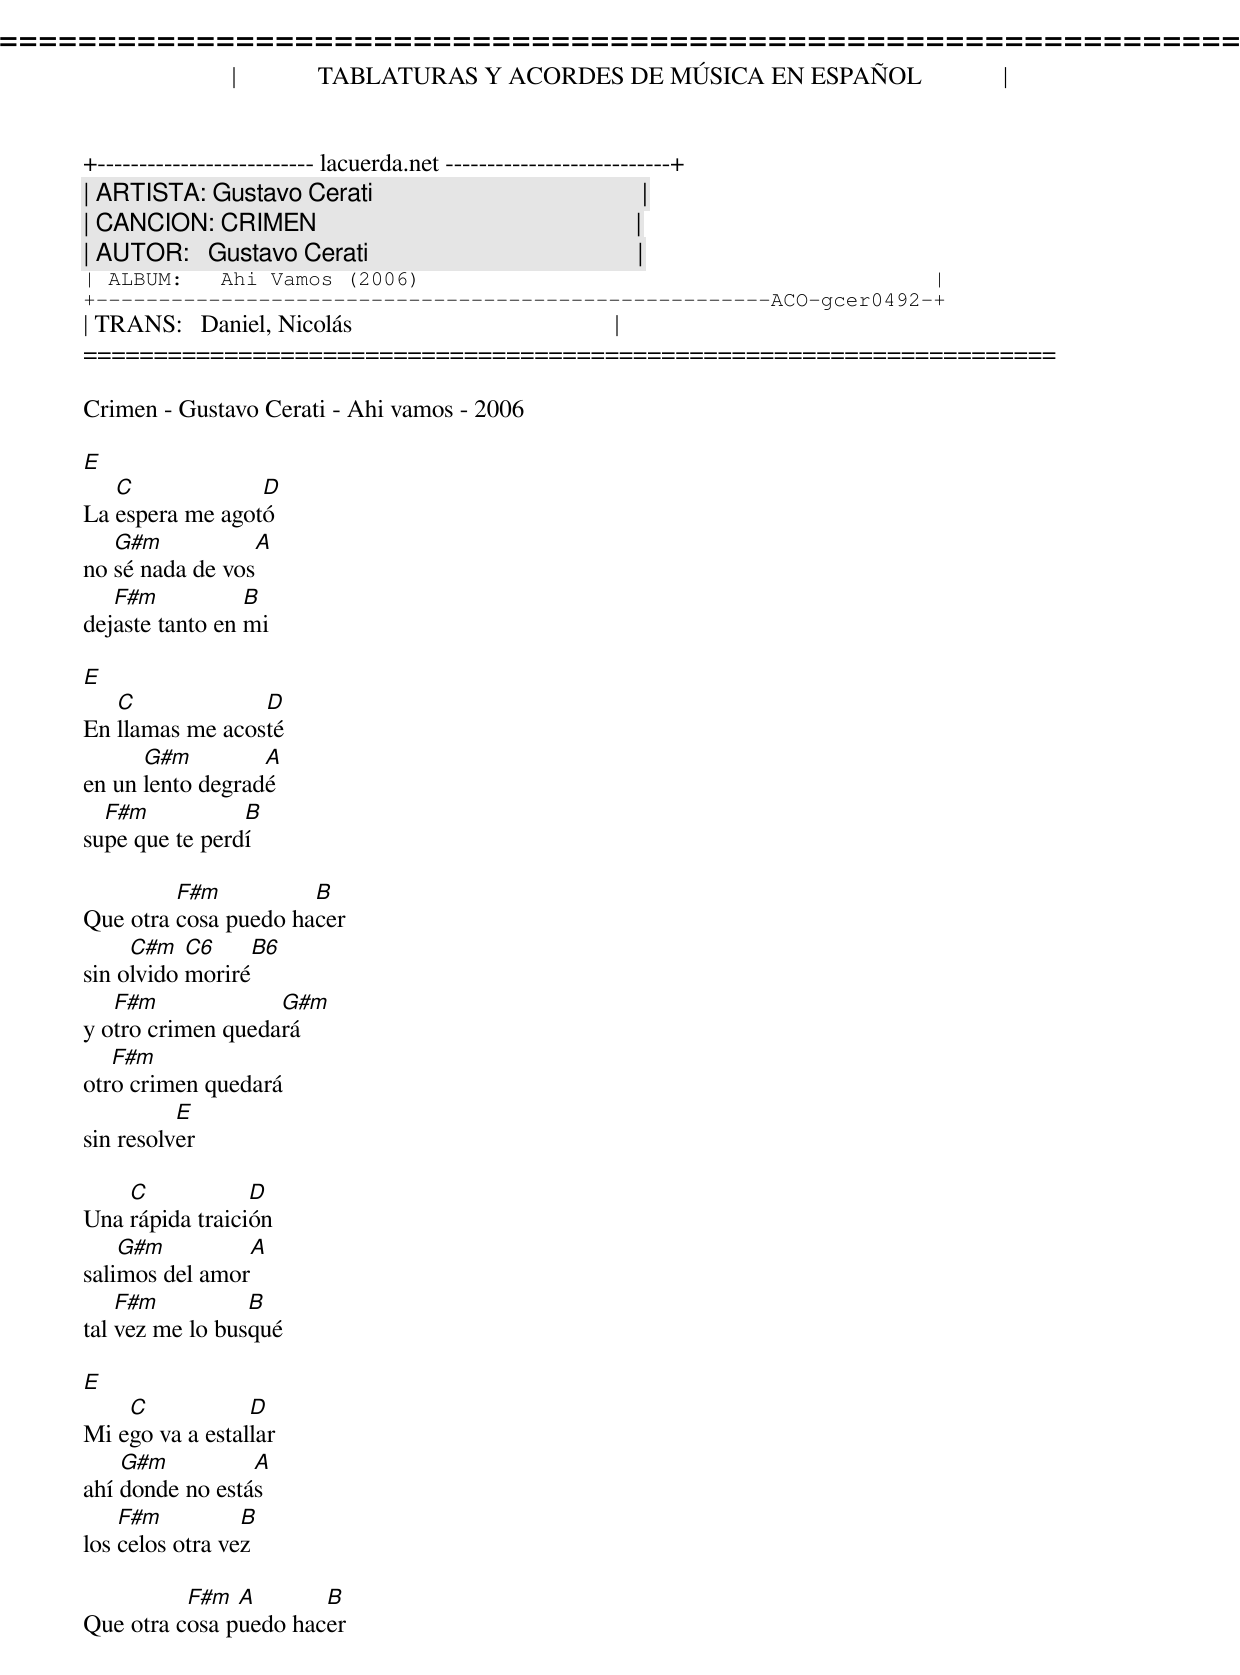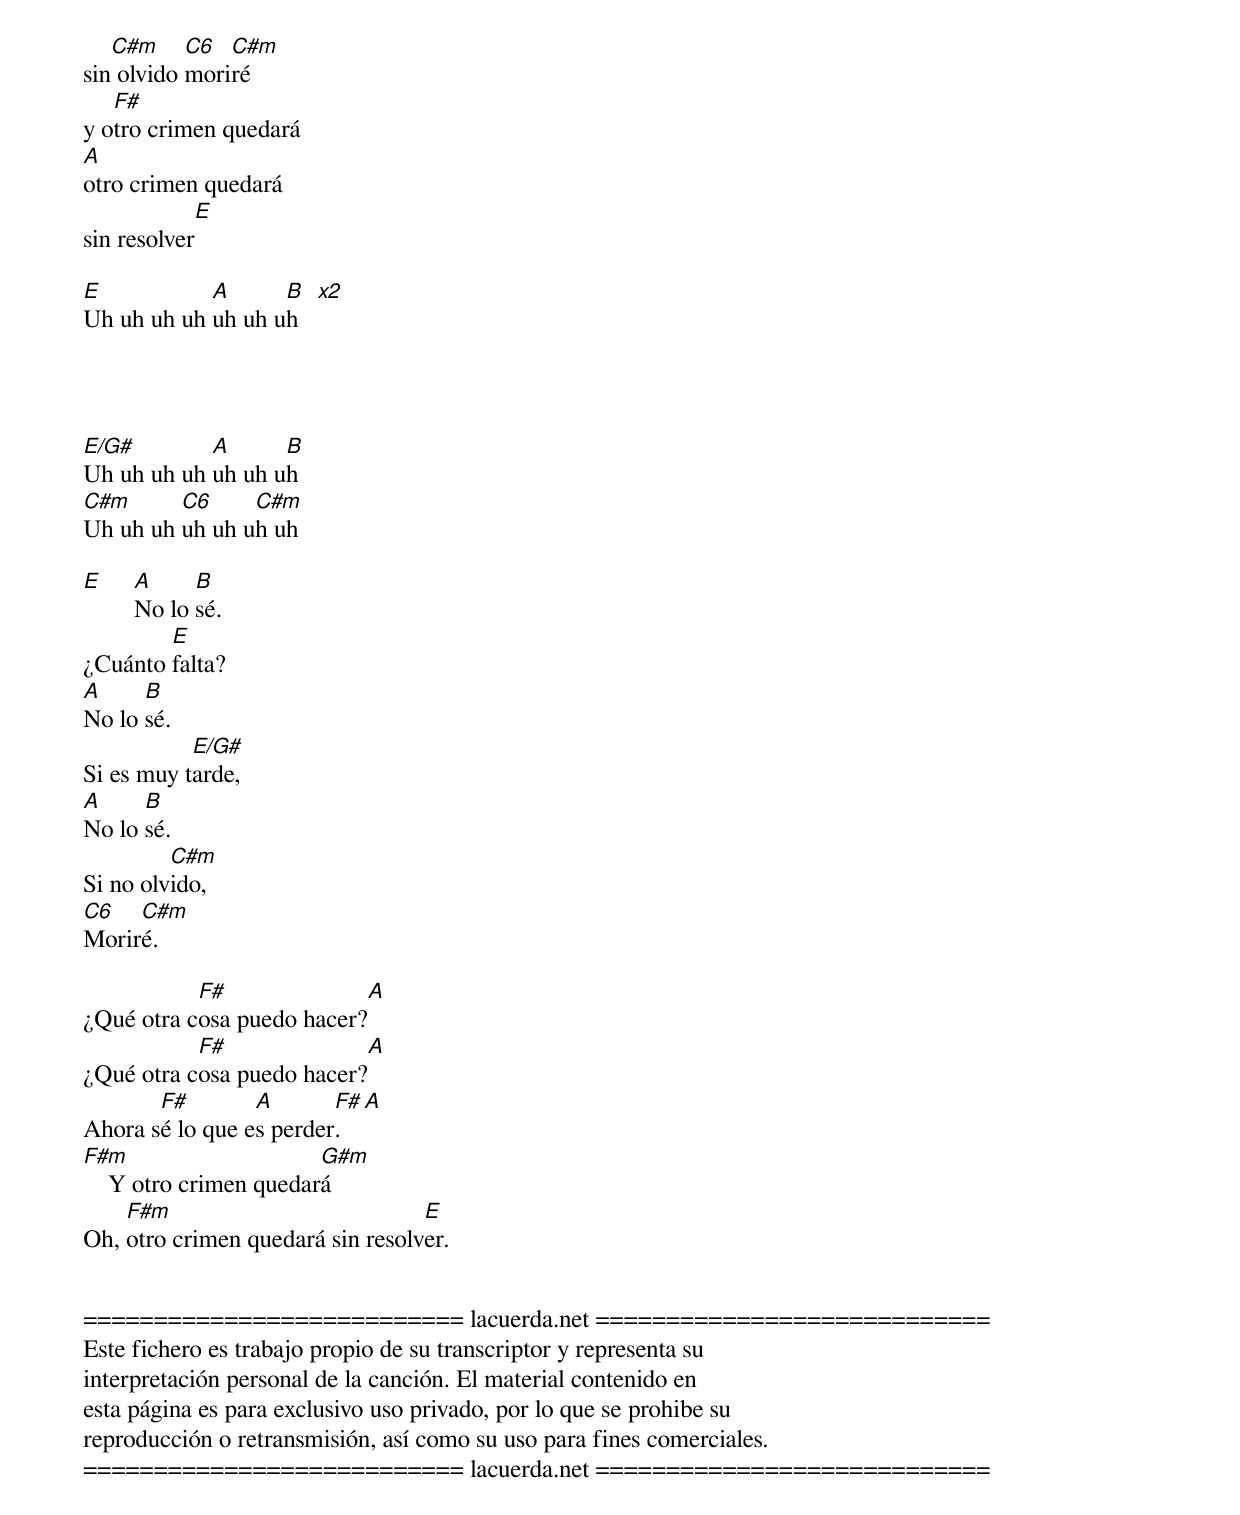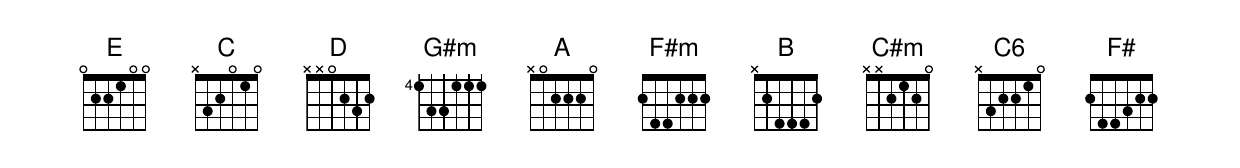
=====================================================================
|             TABLATURAS Y ACORDES DE MÚSICA EN ESPAÑOL             |
+-------------------------- lacuerda.net ---------------------------+
| ARTISTA: Gustavo Cerati                                           |
| CANCION: CRIMEN                                                   |
| AUTOR:   Gustavo Cerati                                           |
| ALBUM:   Ahi Vamos (2006)                                         |
+------------------------------------------------------ACO-gcer0492-+
| TRANS:   Daniel, Nicolás                                          |
=====================================================================

Crimen - Gustavo Cerati - Ahi vamos - 2006

E
   C             D
La espera me agotó
   G#m           A
no sé nada de vos
   F#m           B
dejaste tanto en mi

E
   C             D
En llamas me acosté
      G#m         A
en un lento degradé
  F#m           B
supe que te perdí

         F#m          B
Que otra cosa puedo hacer
     C#m   C6     B6
sin olvido moriré
   F#m             G#m
y otro crimen quedará
   F#m
otro crimen quedará
          E
sin resolver

    C            D
Una rápida traición
    G#m          A
salimos del amor
    F#m          B
tal vez me lo busqué

E
    C            D
Mi ego va a estallar
    G#m          A
ahí donde no estás
    F#m          B
los celos otra vez

          F#m  A       B
Que otra cosa puedo hacer
   C#m     C6  C#m
sin olvido moriré
   F#
y otro crimen quedará
A
otro crimen quedará
             E
sin resolver

E           A      B
Uh uh uh uh uh uh uh   [x2]




E/G#        A      B
Uh uh uh uh uh uh uh
C#m      C6     C#m
Uh uh uh uh uh uh uh

E    A     B
     No lo sé.
        E
¿Cuánto falta?
A     B
No lo sé.
           E/G#
Si es muy tarde,
A     B
No lo sé.
         C#m
Si no olvido,
C6   C#m
Moriré.

           F#              A
¿Qué otra cosa puedo hacer?
           F#              A
¿Qué otra cosa puedo hacer?
       F#        A       F#     A
Ahora sé lo que es perder.
F#m                     G#m
    Y otro crimen quedará
    F#m                           E
Oh, otro crimen quedará sin resolver.


=========================== lacuerda.net ============================
Este fichero es trabajo propio de su transcriptor y representa su
interpretación personal de la canción. El material contenido en
esta página es para exclusivo uso privado, por lo que se prohibe su
reproducción o retransmisión, así como su uso para fines comerciales.
=========================== lacuerda.net ============================
